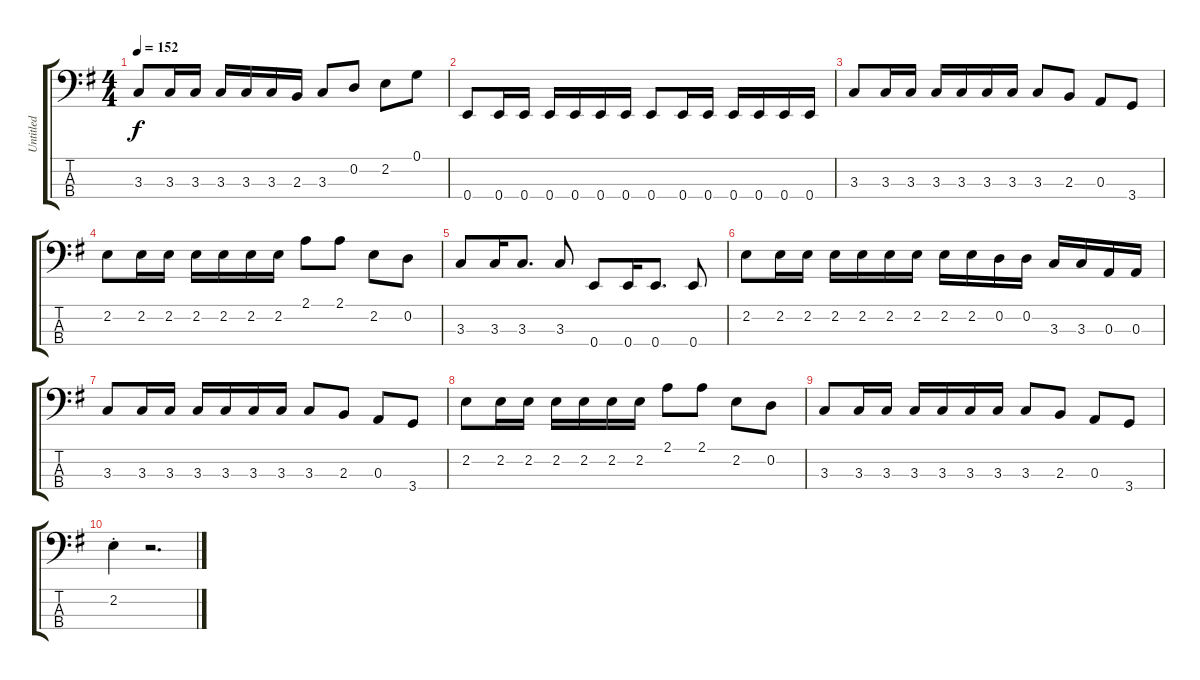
\track ("Untitled" "Untitled") {instrument electricbasspick}
\staff {score tabs}
\tuning (G2 D2 A1 E1) {hide}
\ts (4 4)
\tempo 152
\clef f4
\ks g
3.3.8{dy f} 3.3.16 3.3.16 3.3.16 3.3.16 3.3.16 2.3.16 3.3.8 0.2.8 2.2.8 0.1.8 |
0.4.8 0.4.16 0.4.16 0.4.16 0.4.16 0.4.16 0.4.16 0.4.8 0.4.16 0.4.16 0.4.16 0.4.16 0.4.16 0.4.16 |
3.3.8 3.3.16 3.3.16 3.3.16 3.3.16 3.3.16 3.3.16 3.3.8 2.3.8 0.3.8 3.4.8 |
2.2.8 2.2.16 2.2.16 2.2.16 2.2.16 2.2.16 2.2.16 2.1.8 2.1.8 2.2.8 0.2.8 |
3.3.8 3.3.16 3.3.8{d} 3.3.8 0.4.8 0.4.16 0.4.8{d} 0.4.8 |
2.2.8 2.2.16 2.2.16 2.2.16 2.2.16 2.2.16 2.2.16 2.2.16 2.2.16 0.2.16 0.2.16 3.3.16 3.3.16 0.3.16 0.3.16 |
3.3.8 3.3.16 3.3.16 3.3.16 3.3.16 3.3.16 3.3.16 3.3.8 2.3.8 0.3.8 3.4.8 |
2.2.8 2.2.16 2.2.16 2.2.16 2.2.16 2.2.16 2.2.16 2.1.8 2.1.8 2.2.8 0.2.8 |
3.3.8 3.3.16 3.3.16 3.3.16 3.3.16 3.3.16 3.3.16 3.3.8 2.3.8 0.3.8 3.4.8 |
2.2{st}.4 r.2{d}
